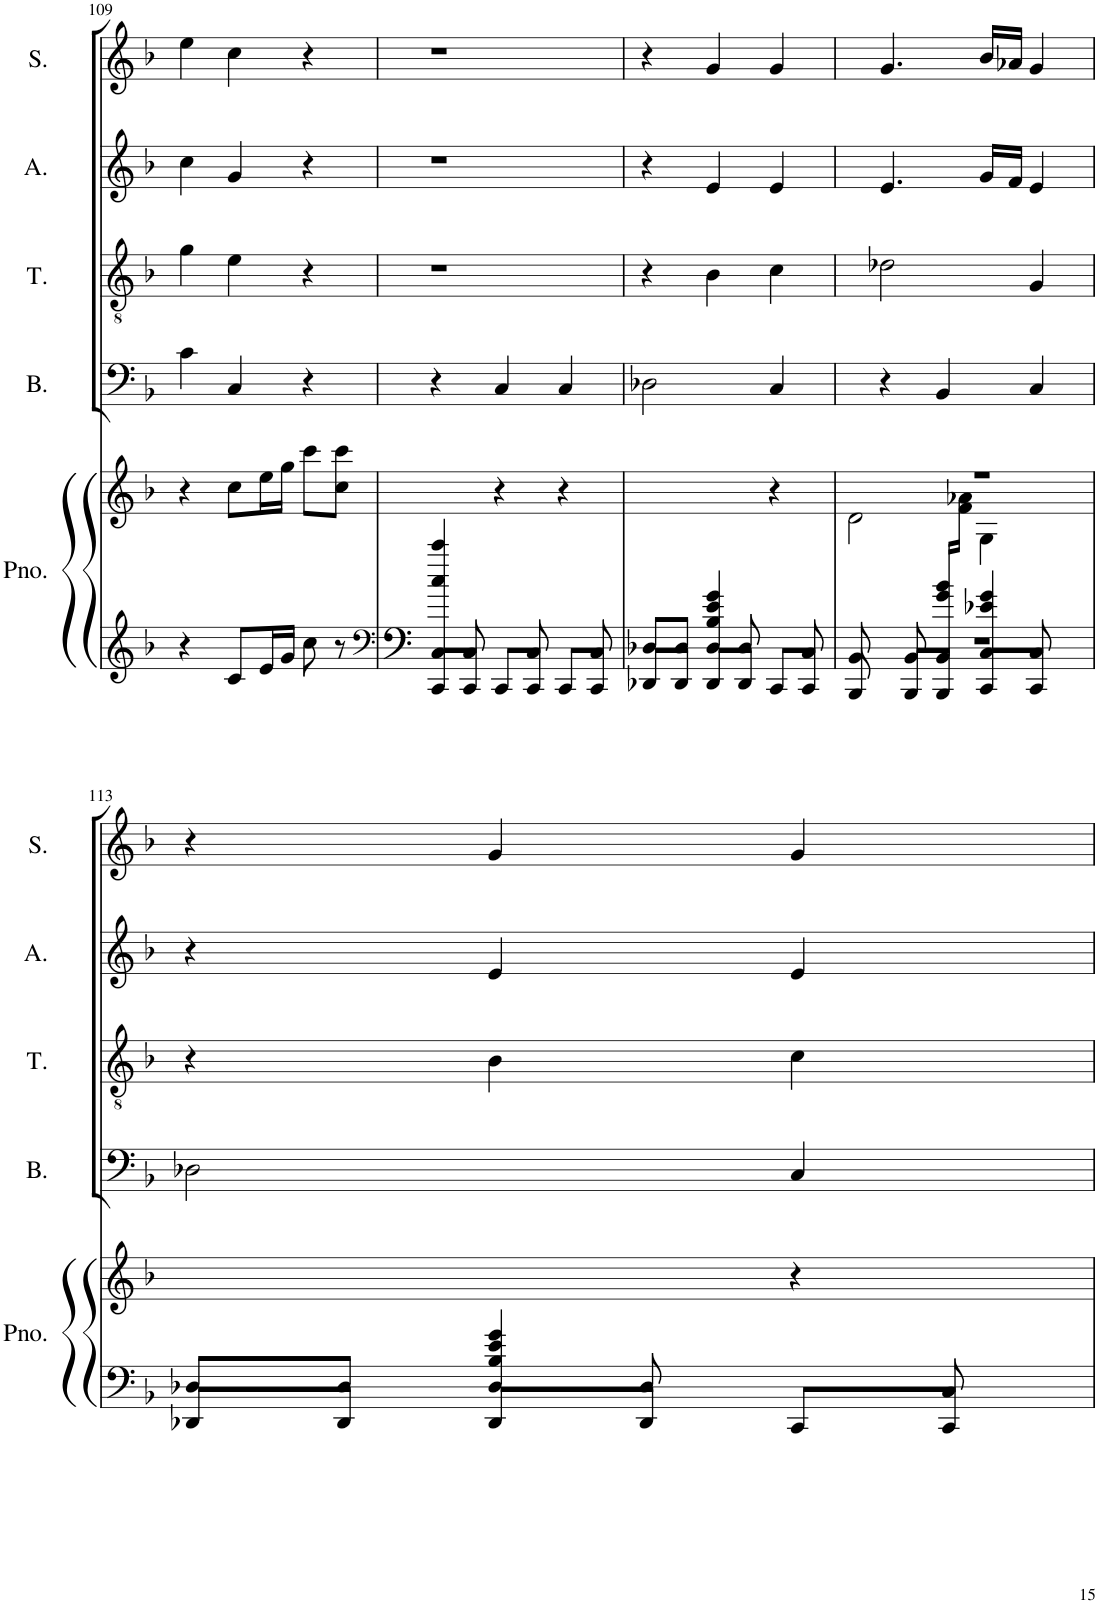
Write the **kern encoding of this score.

**kern	**kern	**kern	**kern	**kern	**kern
*part5	*part5	*part4	*part3	*part2	*part1
*staff6	*staff5	*staff4	*staff3	*staff2	*staff1
*I"Piano	*	*I"Bass	*I"Tenor	*I"Alto	*I"Soprano
*I'Pno.	*	*I'B.	*I'T.	*I'A.	*I'S.
!!LO:PB:g=z
*clefG2	*clefG2	*clefF4	*clefGv2	*clefG2	*clefG2
*k[b-]	*k[b-]	*k[b-]	*k[b-]	*k[b-]	*k[b-]
*M3/4	*M3/4	*M3/4	*M3/4	*M3/4	*M3/4
=109	=109	=109	=109	=109	=109
4r	4r	4c\	4g\	4cc\	4ee\
8c/L	8cc\L	4C/	4e\	4g/	4cc\
16e/L	16ee\L	.	.	.	.
16g/JJ	16gg\JJ	.	.	.	.
8cc\	8ccc\L	4r	4r	4r	4r
8r	8cc\ 8ccc\J	.	.	.	.
=110	=110	=110	=110	=110	=110
*clefF4	*	*	*	*	*
*^	*	*	*	*	*
4C/ 4cc/ 4ccc/	8CC/L	4ryy	4r	2.r	2.r	2.r
.	8CC/J	.	.	.	.	.
8C/	8CC/L	4r	4C/	.	.	.
8C/	8CC/J	.	.	.	.	.
8ryy	8CC/L	4r	4C/	.	.	.
8C/	8CC/J	.	.	.	.	.
=111	=111	=111	=111	=111	=111	=111
8D-X/L	8DD-X/L	2ryy	2D-X\	4r	4r	4r
8D-/J	8DD-/J	.	.	.	.	.
4D-/ 4B-/ 4e/ 4g/	8DD-/L	.	.	4B-\	4e/	4g/
.	8DD-/J	.	.	.	.	.
8D-/	8CC/L	4r	4C/	4c\	4e/	4g/
8C/	8CC/J	.	.	.	.	.
=112	=112	=112	=112	=112	=112	=112
*	*	*^	*	*	*	*
8BB-/	8BBB-/	8ryy	2d\	4r	2d-X\	4.e/	4.g/
8ryy	8%5r	8%5r	.	.	.	.	.
8BB-/	.	.	.	4BB-/	.	.	.
16BB-/ 16g/ 16b-/LL	.	.	.	.	.	16g/LL	16b-/LL
16ryy	.	.	.	.	.	16f/JJ	16a-X/JJ
4C/ 4e-X/ 4g/	.	.	4G\	4C/	4G/	4e/	4g/
8C/	8BBB-/L	16f\ 16a-X\JJ	4..ryy	2ryy	2ryy	2ryy	2ryy
.	.	8ryy	.	.	.	.	.
2ryy	8BBB-/J	.	.	.	.	.	.
.	.	4..ryy	.	.	.	.	.
.	8CC/L	.	.	.	.	.	.
.	8CC/J	.	.	.	.	.	.
.	.	.	8.ryy	.	.	.	.
.	8ryy	.	.	8ryy	8ryy	8ryy	8ryy
*	*	*v	*v	*	*	*	*
!!LO:LB:g=z
=113	=113	=113	=113	=113	=113	=113
8D-X/L	8DD-X/L	8r	2D-X\	4r	4r	4r
8D-/J	8r	4.ryy	.	.	.	.
4D-/ 4B-/ 4e/ 4g/	8DD-/J	.	.	4B-\	4e/	4g/
.	8DD-/L	.	.	.	.	.
8D-/	8DD-/J	4r	4C/	4c\	4e/	4g/
8C/	8CC/L	.	.	.	.	.
8ryy	8CC/J	8ryy	8ryy	8ryy	8ryy	8ryy
*v	*v	*	*	*	*	*
=	=	=	=	=	=
*-	*-	*-	*-	*-	*-
